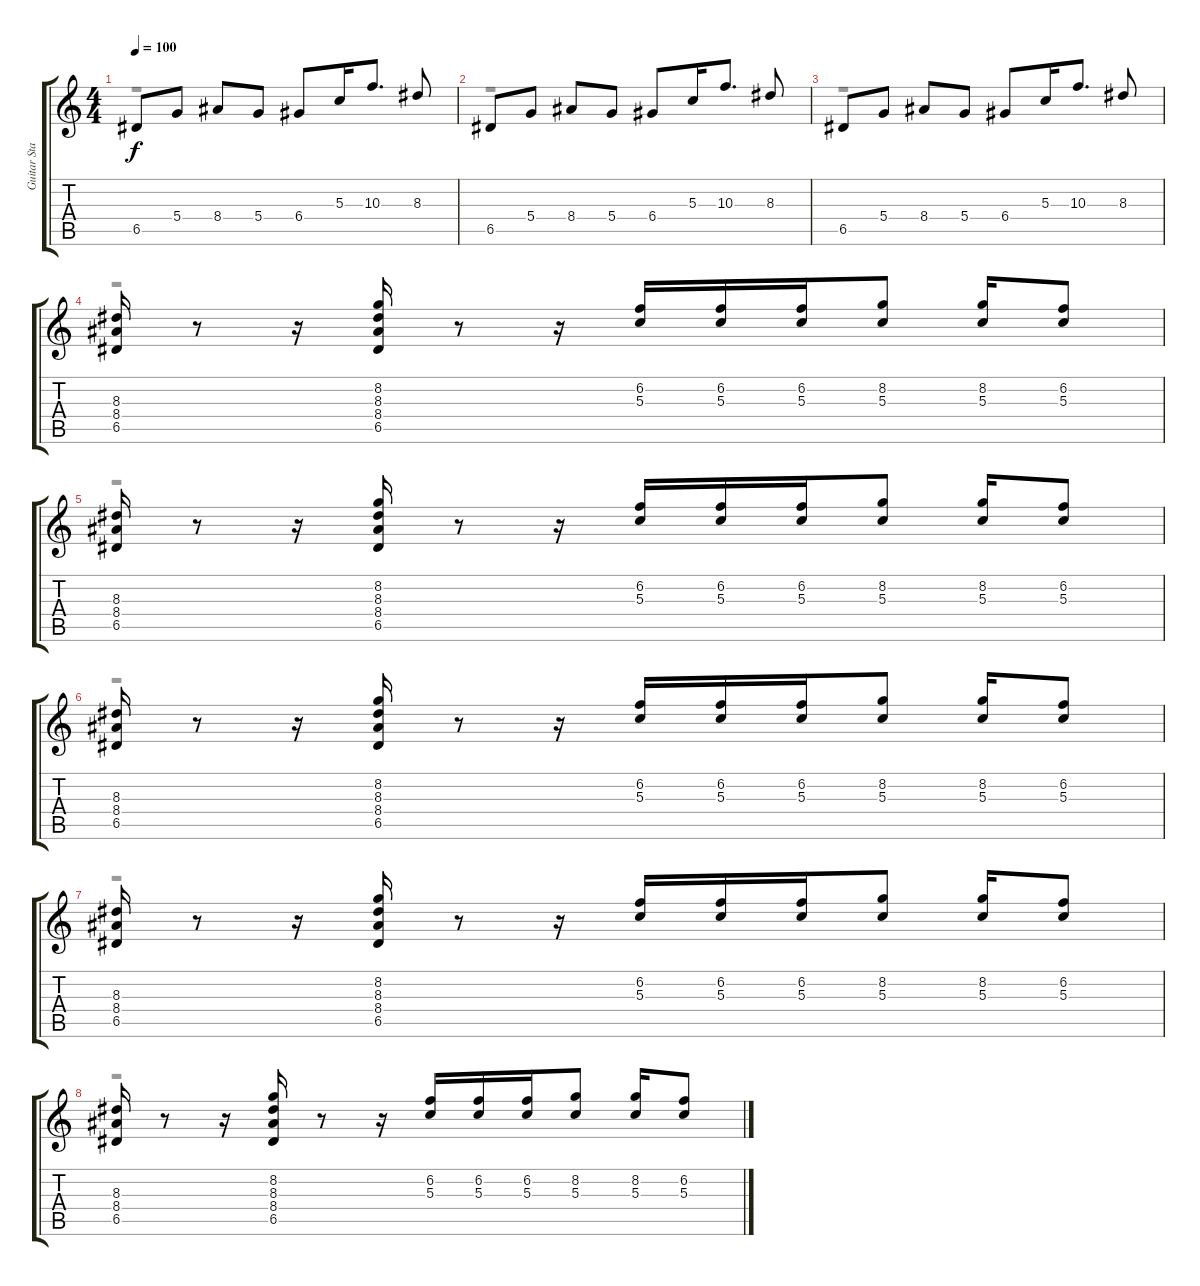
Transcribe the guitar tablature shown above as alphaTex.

\track ("Guitar Standard" "Guitar Sta") {instrument electricguitarjazz}
\staff {score tabs}
\tuning (E4 B3 G3 D3 A2 E2) {hide}
\voice
\ts (4 4)
\tempo 100
\clef g2
\ks c
6.5.8{dy f} 5.4.8 8.4.8 5.4.8 6.4.8 5.3.16 10.3.8{d} 8.3.8 |
6.5.8 5.4.8 8.4.8 5.4.8 6.4.8 5.3.16 10.3.8{d} 8.3.8 |
6.5.8 5.4.8 8.4.8 5.4.8 6.4.8 5.3.16 10.3.8{d} 8.3.8 |
(8.3 8.4 6.5).16 r.8 r.16 (8.2 8.3 8.4 6.5).16 r.8 r.16 (6.2 5.3).16 (6.2 5.3).16 (6.2 5.3).16 (8.2 5.3).8 (8.2 5.3).16 (6.2 5.3).8 |
(8.3 8.4 6.5).16 r.8 r.16 (8.2 8.3 8.4 6.5).16 r.8 r.16 (6.2 5.3).16 (6.2 5.3).16 (6.2 5.3).16 (8.2 5.3).8 (8.2 5.3).16 (6.2 5.3).8 |
(8.3 8.4 6.5).16 r.8 r.16 (8.2 8.3 8.4 6.5).16 r.8 r.16 (6.2 5.3).16 (6.2 5.3).16 (6.2 5.3).16 (8.2 5.3).8 (8.2 5.3).16 (6.2 5.3).8 |
(8.3 8.4 6.5).16 r.8 r.16 (8.2 8.3 8.4 6.5).16 r.8 r.16 (6.2 5.3).16 (6.2 5.3).16 (6.2 5.3).16 (8.2 5.3).8 (8.2 5.3).16 (6.2 5.3).8 |
(8.3 8.4 6.5).16 r.8 r.16 (8.2 8.3 8.4 6.5).16 r.8 r.16 (6.2 5.3).16 (6.2 5.3).16 (6.2 5.3).16 (8.2 5.3).8 (8.2 5.3).16 (6.2 5.3).8
\voice
\clef g2
\ottava regular
\simile none
\ks c
r.1{dy f} |
r.1 |
r.1 |
r.1 |
r.1 |
r.1 |
r.1 |
r.1
